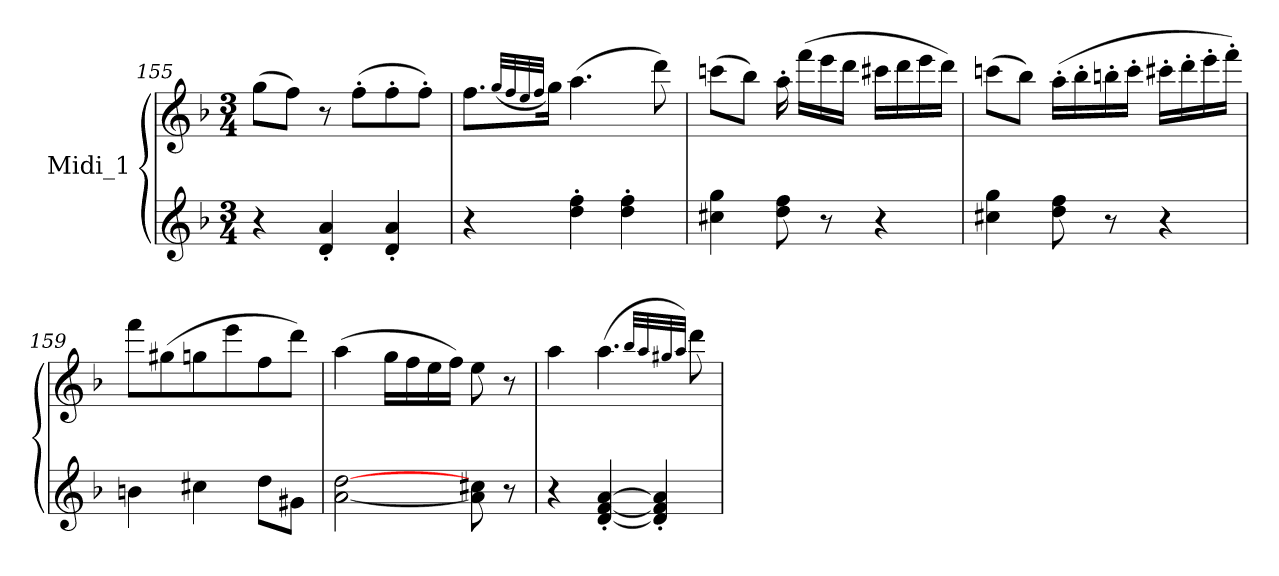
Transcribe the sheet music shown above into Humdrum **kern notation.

**kern	**kern
*part1	*part1
*staff2	*staff1
*I"Midi_1	*
!!LO:LB:g=z
*clefG2	*clefG2
*k[b-]	*k[b-]
*F:	*F:
*M3/4	*M3/4
=155	=155
4r	(>8gg\L
.	8ff\J)
4d/' 4a/'	8r
.	(>8ff'\L
4d/' 4a/'	8ff'\
.	8ff'\J)
=156	=156
4r	8.ff\L
.	(32qgg/LLL
.	32qff/
.	32qee/
.	32qff/JJJ
.	16gg\Jk)
4dd\' 4ff\'	(>4.aa\
4dd\' 4ff\'	.
.	8ddd\)
=157	=157
4cc#X\ 4gg\	(>8cccni\L
.	8bb-\J)
8dd\ 8ff\	16aa'\
.	(>16fff\LL
8r	16eee\
.	16ddd\JJ
4r	16ccc#X\LL
.	16ddd\
.	16eee\
.	16ddd\JJ)
=158	=158
4cc#X\ 4gg\	(>8cccni\L
.	8bb-\J)
8dd\ 8ff\	(>16aa'\LL
.	16bb-'\
8r	16bbn'\
.	16ccc'\JJ
4r	16ccc#X'\LL
.	16ddd'\
.	16eee'\
.	16fff'\JJ)
!!LO:LB:g=z
=159	=159
*^	*
4bn\	2ryy	8fff\L
.	.	(>8gg#X\
4cc#X\	.	8ggn\
.	.	8eee\
8dd\L	4ryy	8ff\
8g#X\J	.	8ddd\J)
=160	=160	=160
[2a\ [2dd\	2ryy	(>4aa\
.	.	16gg\LL
.	.	16ff\
.	.	16ee\
.	.	16ff\JJ)
8a\] 8cc#X\	4ryy	8ee\
8r	.	8r
=161	=161	=161
4r	2ryy	4aa\
[4d/' [4f/' [4a/'	.	(>4.aa\
4d/]' 4f/]' 4a/]'	4ryy	.
.	.	32qbb-/LLL
.	.	32qaa/
.	.	32qgg#X/
.	.	32qaa/JJJ)
.	.	8ddd\
*v	*v	*
=	=
*-	*-
